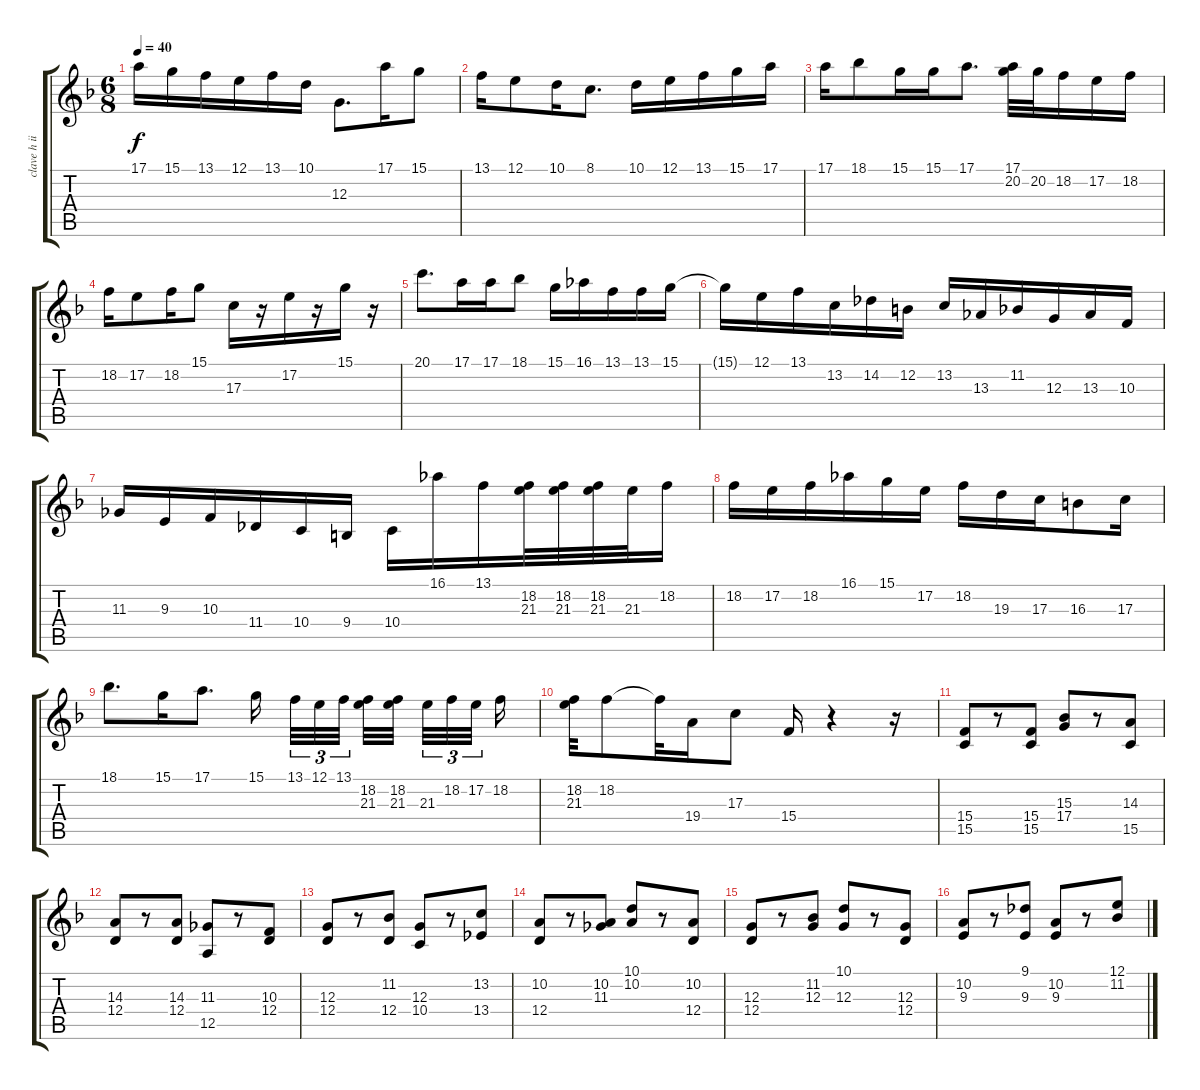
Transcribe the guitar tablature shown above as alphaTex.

\track ("clave h iii" "clave h ii") {instrument harpsichord}
\staff {score tabs}
\tuning (E4 B3 G3 D3 A2 E2) {hide}
\ts (6 8)
\tempo 40
\clef g2
\ks dminor
17.1{t}.16{dy f} 15.1.16 13.1.16 12.1.16 13.1.16 10.1.16 12.3.8{d} 17.1.16 15.1.8 |
13.1.16 12.1.8 10.1.16 8.1.8{d} 10.1.16 12.1.16 13.1.16 15.1.16 17.1.16 |
17.1.16 18.1.8 15.1.16 15.1.16 17.1.8{d} (17.1 20.2).32 20.2.32 18.2.16 17.2.16 18.2.16 |
18.2.16 17.2.8 18.2.16 15.1.8 17.3.16 r.16 17.2.16 r.16 15.1.16 r.16 |
20.1.8{d} 17.1.16 17.1.16 18.1.8 15.1.16 16.1.16 13.1.16 13.1.16 15.1.16 |
15.1{t}.16 12.1.16 13.1.16 13.2.16 14.2.16 12.2.16 13.2.16 13.3.16 11.2.16 12.3.16 13.3.16 10.3.16 |
11.3.16 9.3.16 10.3.16 11.4.16 10.4.16 9.4.16 10.4.16 16.1.16 13.1.16 (18.2 21.3).32 (18.2 21.3).32 (18.2 21.3).32 21.3.32 18.2.16 |
18.2.16 17.2.16 18.2.16 16.1.16 15.1.16 17.2.16 18.2.16 19.3.16 17.3.16 16.3.8 17.3.16 |
18.1.8{d} 15.1.16 17.1.8{d} 15.1.16 13.1.32{tu (3 2)} 12.1.32{tu (3 2)} 13.1.32{tu (3 2)} (18.2 21.3).32 (18.2 21.3).32 21.3.32{tu (3 2)} 18.2.32{tu (3 2)} 17.2.32{tu (3 2)} 18.2.16 |
(18.2 21.3).32 18.2.8 18.2{t}.32 19.4.16 17.3.8 15.4.16 r.4 r.16 |
(15.4 15.5).8 r.8 (15.4 15.5).8 (15.3 17.4).8 r.8 (14.3 15.5).8 |
(14.3 12.4).8 r.8 (14.3 12.4).8 (11.3 12.5).8 r.8 (10.3 12.4).8 |
(12.3 12.4).8 r.8 (11.2 12.4).8 (12.3 10.4).8 r.8 (13.2 13.4).8 |
(10.2 12.4).8 r.8 (10.2 11.3).8 (10.1 10.2).8 r.8 (10.2 12.4).8 |
(12.3 12.4).8 r.8 (11.2 12.3).8 (10.1 12.3).8 r.8 (12.3 12.4).8 |
(10.2 9.3).8 r.8 (9.1 9.3).8 (10.2 9.3).8 r.8 (12.1 11.2).8
